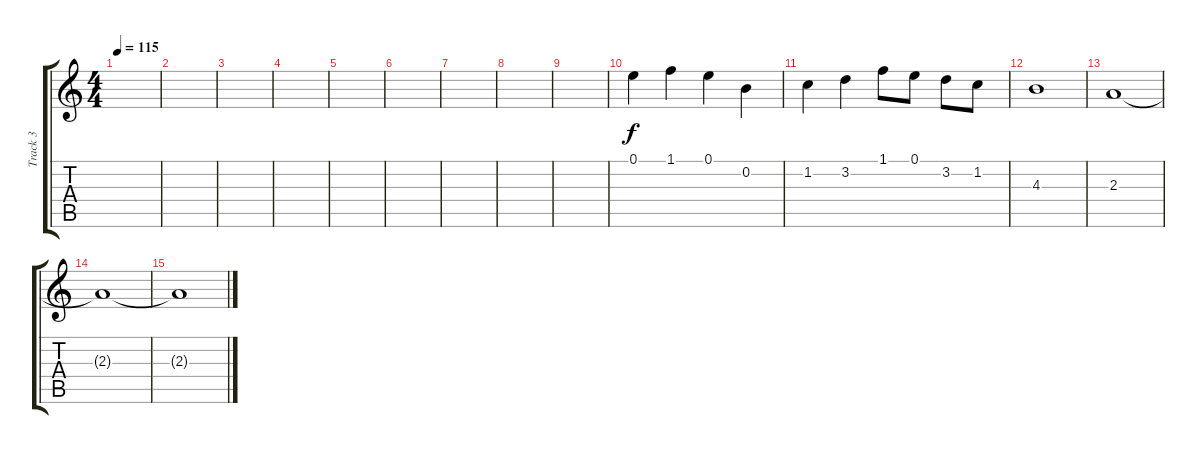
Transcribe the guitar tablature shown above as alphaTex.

\track ("Track 3" "Track 3") {instrument contrabass}
\staff {score tabs}
\tuning (E4 B3 G3 D3 A2 E2) {hide}
\ts (4 4)
\tempo 115
\clef g2
\ks c
|
|
|
|
|
|
|
|
|
0.1.4 1.1.4 0.1.4 0.2.4 |
1.2.4 3.2.4 1.1.8 0.1.8 3.2.8 1.2.8 |
4.3.1 |
2.3.1 |
2.3{t}.1 |
2.3{t}.1
